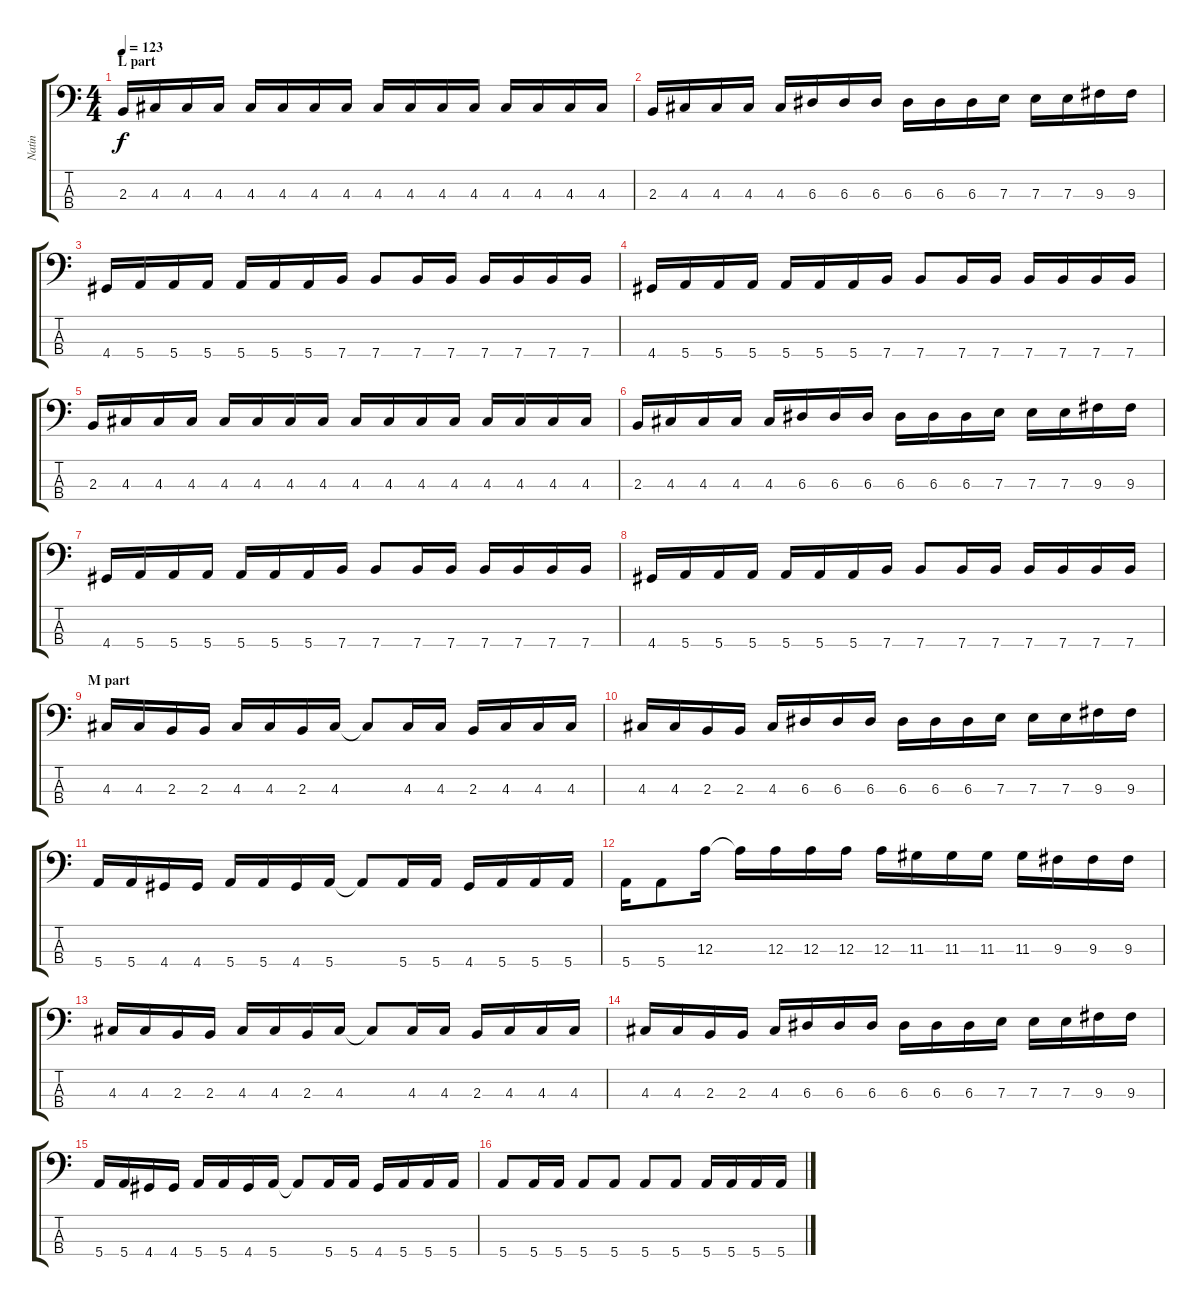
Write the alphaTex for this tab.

\track ("Natin" "Natin") {instrument electricbasspick}
\staff {score tabs}
\tuning (G2 D2 A1 E1) {hide}
\ts (4 4)
\section ("" "L part")
\tempo 123
\clef f4
\ks c
2.3.16{dy f} 4.3.16 4.3.16 4.3.16 4.3.16 4.3.16 4.3.16 4.3.16 4.3.16 4.3.16 4.3.16 4.3.16 4.3.16 4.3.16 4.3.16 4.3.16 |
2.3.16 4.3.16 4.3.16 4.3.16 4.3.16 6.3.16 6.3.16 6.3.16 6.3.16 6.3.16 6.3.16 7.3.16 7.3.16 7.3.16 9.3.16 9.3.16 |
4.4.16 5.4.16 5.4.16 5.4.16 5.4.16 5.4.16 5.4.16 7.4.16 7.4.8 7.4.16 7.4.16 7.4.16 7.4.16 7.4.16 7.4.16 |
4.4.16 5.4.16 5.4.16 5.4.16 5.4.16 5.4.16 5.4.16 7.4.16 7.4.8 7.4.16 7.4.16 7.4.16 7.4.16 7.4.16 7.4.16 |
2.3.16 4.3.16 4.3.16 4.3.16 4.3.16 4.3.16 4.3.16 4.3.16 4.3.16 4.3.16 4.3.16 4.3.16 4.3.16 4.3.16 4.3.16 4.3.16 |
2.3.16 4.3.16 4.3.16 4.3.16 4.3.16 6.3.16 6.3.16 6.3.16 6.3.16 6.3.16 6.3.16 7.3.16 7.3.16 7.3.16 9.3.16 9.3.16 |
4.4.16 5.4.16 5.4.16 5.4.16 5.4.16 5.4.16 5.4.16 7.4.16 7.4.8 7.4.16 7.4.16 7.4.16 7.4.16 7.4.16 7.4.16 |
4.4.16 5.4.16 5.4.16 5.4.16 5.4.16 5.4.16 5.4.16 7.4.16 7.4.8 7.4.16 7.4.16 7.4.16 7.4.16 7.4.16 7.4.16 |
\section ("" "M part")
4.3.16 4.3.16 2.3.16 2.3.16 4.3.16 4.3.16 2.3.16 4.3.16 4.3{t}.8 4.3.16 4.3.16 2.3.16 4.3.16 4.3.16 4.3.16 |
4.3.16 4.3.16 2.3.16 2.3.16 4.3.16 6.3.16 6.3.16 6.3.16 6.3.16 6.3.16 6.3.16 7.3.16 7.3.16 7.3.16 9.3.16 9.3.16 |
5.4.16 5.4.16 4.4.16 4.4.16 5.4.16 5.4.16 4.4.16 5.4.16 5.4{t}.8 5.4.16 5.4.16 4.4.16 5.4.16 5.4.16 5.4.16 |
5.4.16 5.4.8 12.3.16 12.3{t}.16 12.3.16 12.3.16 12.3.16 12.3.16 11.3.16 11.3.16 11.3.16 11.3.16 9.3.16 9.3.16 9.3.16 |
4.3.16 4.3.16 2.3.16 2.3.16 4.3.16 4.3.16 2.3.16 4.3.16 4.3{t}.8 4.3.16 4.3.16 2.3.16 4.3.16 4.3.16 4.3.16 |
4.3.16 4.3.16 2.3.16 2.3.16 4.3.16 6.3.16 6.3.16 6.3.16 6.3.16 6.3.16 6.3.16 7.3.16 7.3.16 7.3.16 9.3.16 9.3.16 |
5.4.16 5.4.16 4.4.16 4.4.16 5.4.16 5.4.16 4.4.16 5.4.16 5.4{t}.8 5.4.16 5.4.16 4.4.16 5.4.16 5.4.16 5.4.16 |
5.4.8 5.4.16 5.4.16 5.4.8 5.4.8 5.4.8 5.4.8 5.4.16 5.4.16 5.4.16 5.4.16
